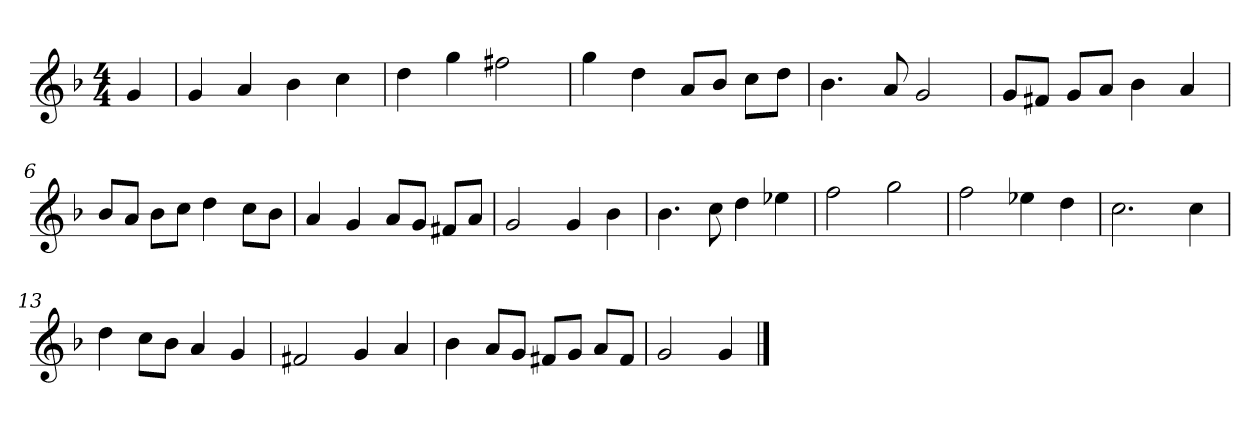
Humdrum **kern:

**kern
*part1
*staff1
*k[b-]
*M4/4
*MM120
=
4g
=1
4g
4a
4b-
4cc
=2
4dd
4gg
2ff#X
=3
4gg
4dd
8aL
8b-J
8ccL
8ddJ
=4
4.b-
8a
2g
=5
8gL
8f#XJ
8gL
8aJ
4b-
4a
=6
8b-L
8aJ
8b-L
8ccJ
4dd
8ccL
8b-J
=7
4a
4g
8aL
8gJ
8f#XL
8aJ
=8
2g
4g
4b-
=9
4.b-
8cc
4dd
4ee-X
=10
2ff
2gg
=11
2ff
4ee-X
4dd
=12
2.cc
4cc
=13
4dd
8ccL
8b-J
4a
4g
=14
2f#X
4g
4a
=15
4b-
8aL
8gJ
8f#XL
8gJ
8aL
8f#J
=16
2g
4g
==
*-
